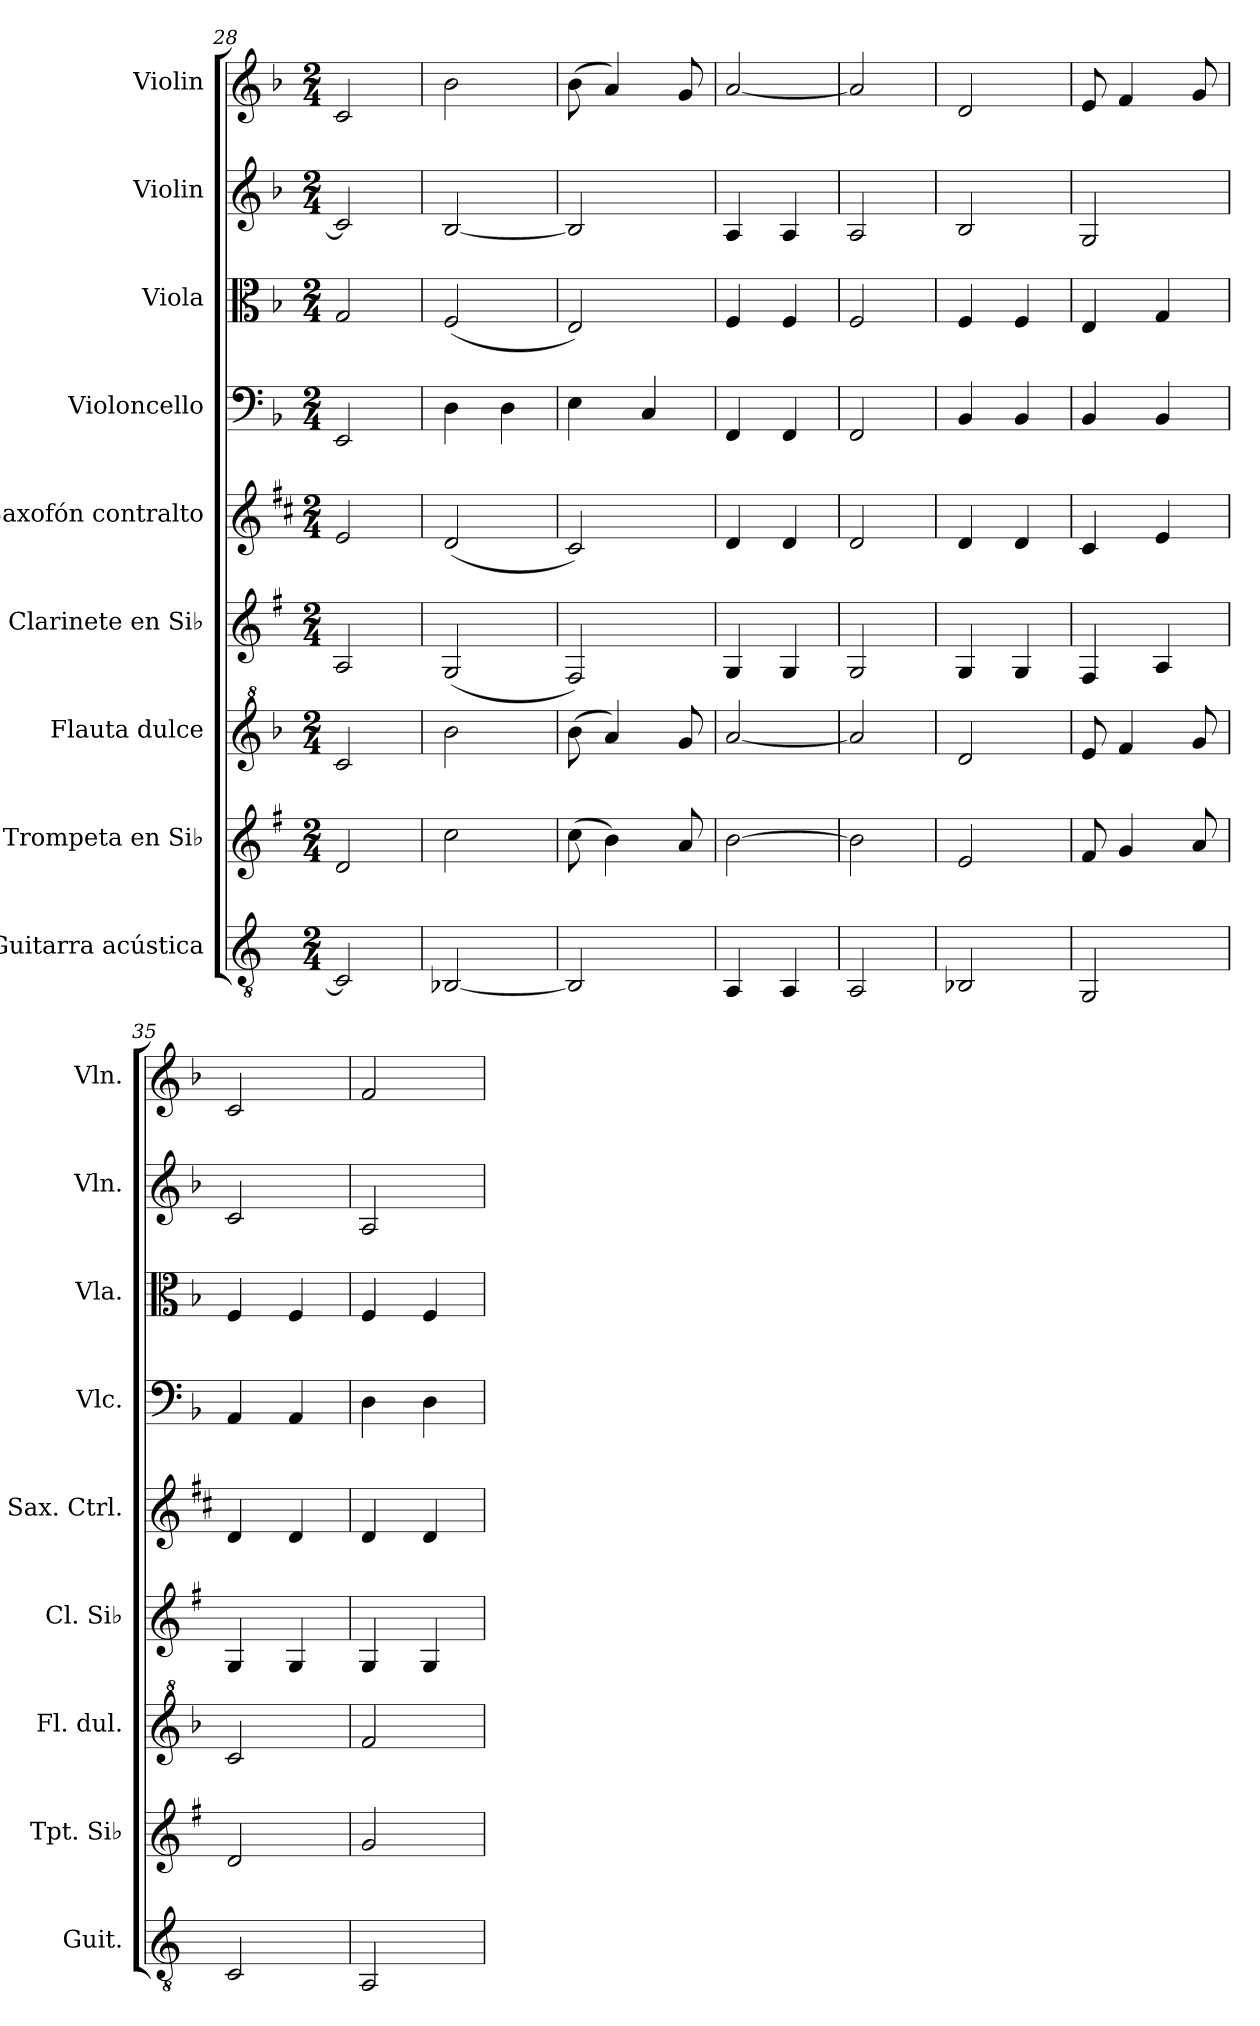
**kern	**kern	**kern	**kern	**kern	**kern	**kern	**kern	**kern
*part9	*part8	*part7	*part6	*part5	*part4	*part3	*part2	*part1
*staff9	*staff8	*staff7	*staff6	*staff5	*staff4	*staff3	*staff2	*staff1
*I"Guitarra acústica	*I"Trompeta en Si♭	*I"Flauta dulce	*I"Clarinete en Si♭	*I"Saxofón contralto	*I"Violoncello	*I"Viola	*I"Violin	*I"Violin
*I'Guit.	*I'Tpt. Si♭	*I'Fl. dul.	*I'Cl. Si♭	*I'Sax. Ctrl.	*I'Vlc.	*I'Vla.	*I'Vln.	*I'Vln.
*clefGv2	*clefG2	*clefG^2	*clefG2	*clefG2	*clefF4	*clefC3	*clefG2	*clefG2
*	*ITrd1c2	*	*ITrd1c2	*ITrd5c9	*	*	*	*
*k[]	*k[b-]	*k[b-]	*k[b-]	*k[b-]	*k[b-]	*k[b-]	*k[b-]	*k[b-]
*M2/4	*M2/4	*M2/4	*M2/4	*M2/4	*M2/4	*M2/4	*M2/4	*M2/4
=28	=28	=28	=28	=28	=28	=28	=28	=28
2C/]	2c/	2cc/	2G/	2G/	2EE/	2G/	2c/]	2c/
=29	=29	=29	=29	=29	=29	=29	=29	=29
[2BB-X/	2b-\	2bb-\	(2F/	(2F/	4D\	(2F/	[2B-/	2b-\
.	.	.	.	.	4D\	.	.	.
!!LO:PB:g=z
=30	=30	=30	=30	=30	=30	=30	=30	=30
2BB-/]	(8b-\	(8bb-\	2E/)	2E/)	4E\	2E/)	2B-/]	(8b-\
.	4a\)	4aa/)	.	.	.	.	.	4a/)
.	.	.	.	.	4C/	.	.	.
.	8g/	8gg/	.	.	.	.	.	8g/
=31	=31	=31	=31	=31	=31	=31	=31	=31
4AA/	[2a\	[2aa/	4F/	4F/	4FF/	4F/	4A/	[2a/
4AA/	.	.	4F/	4F/	4FF/	4F/	4A/	.
=32	=32	=32	=32	=32	=32	=32	=32	=32
2AA/	2a\]	2aa/]	2F/	2F/	2FF/	2F/	2A/	2a/]
=33	=33	=33	=33	=33	=33	=33	=33	=33
2BB-X/	2d/	2dd/	4F/	4F/	4BB-/	4F/	2B-/	2d/
.	.	.	4F/	4F/	4BB-/	4F/	.	.
=34	=34	=34	=34	=34	=34	=34	=34	=34
2GG/	8e/	8ee/	4E/	4E/	4BB-/	4E/	2G/	8e/
.	4f/	4ff/	.	.	.	.	.	4f/
.	.	.	4G/	4G/	4BB-/	4G/	.	.
.	8g/	8gg/	.	.	.	.	.	8g/
=35	=35	=35	=35	=35	=35	=35	=35	=35
2C/	2c/	2cc/	4F/	4F/	4AA/	4F/	2c/	2c/
.	.	.	4F/	4F/	4AA/	4F/	.	.
=36	=36	=36	=36	=36	=36	=36	=36	=36
2AA/	2f/	2ff/	4F/	4F/	4D\	4F/	2A/	2f/
.	.	.	4F/	4F/	4D\	4F/	.	.
=	=	=	=	=	=	=	=	=
*-	*-	*-	*-	*-	*-	*-	*-	*-
